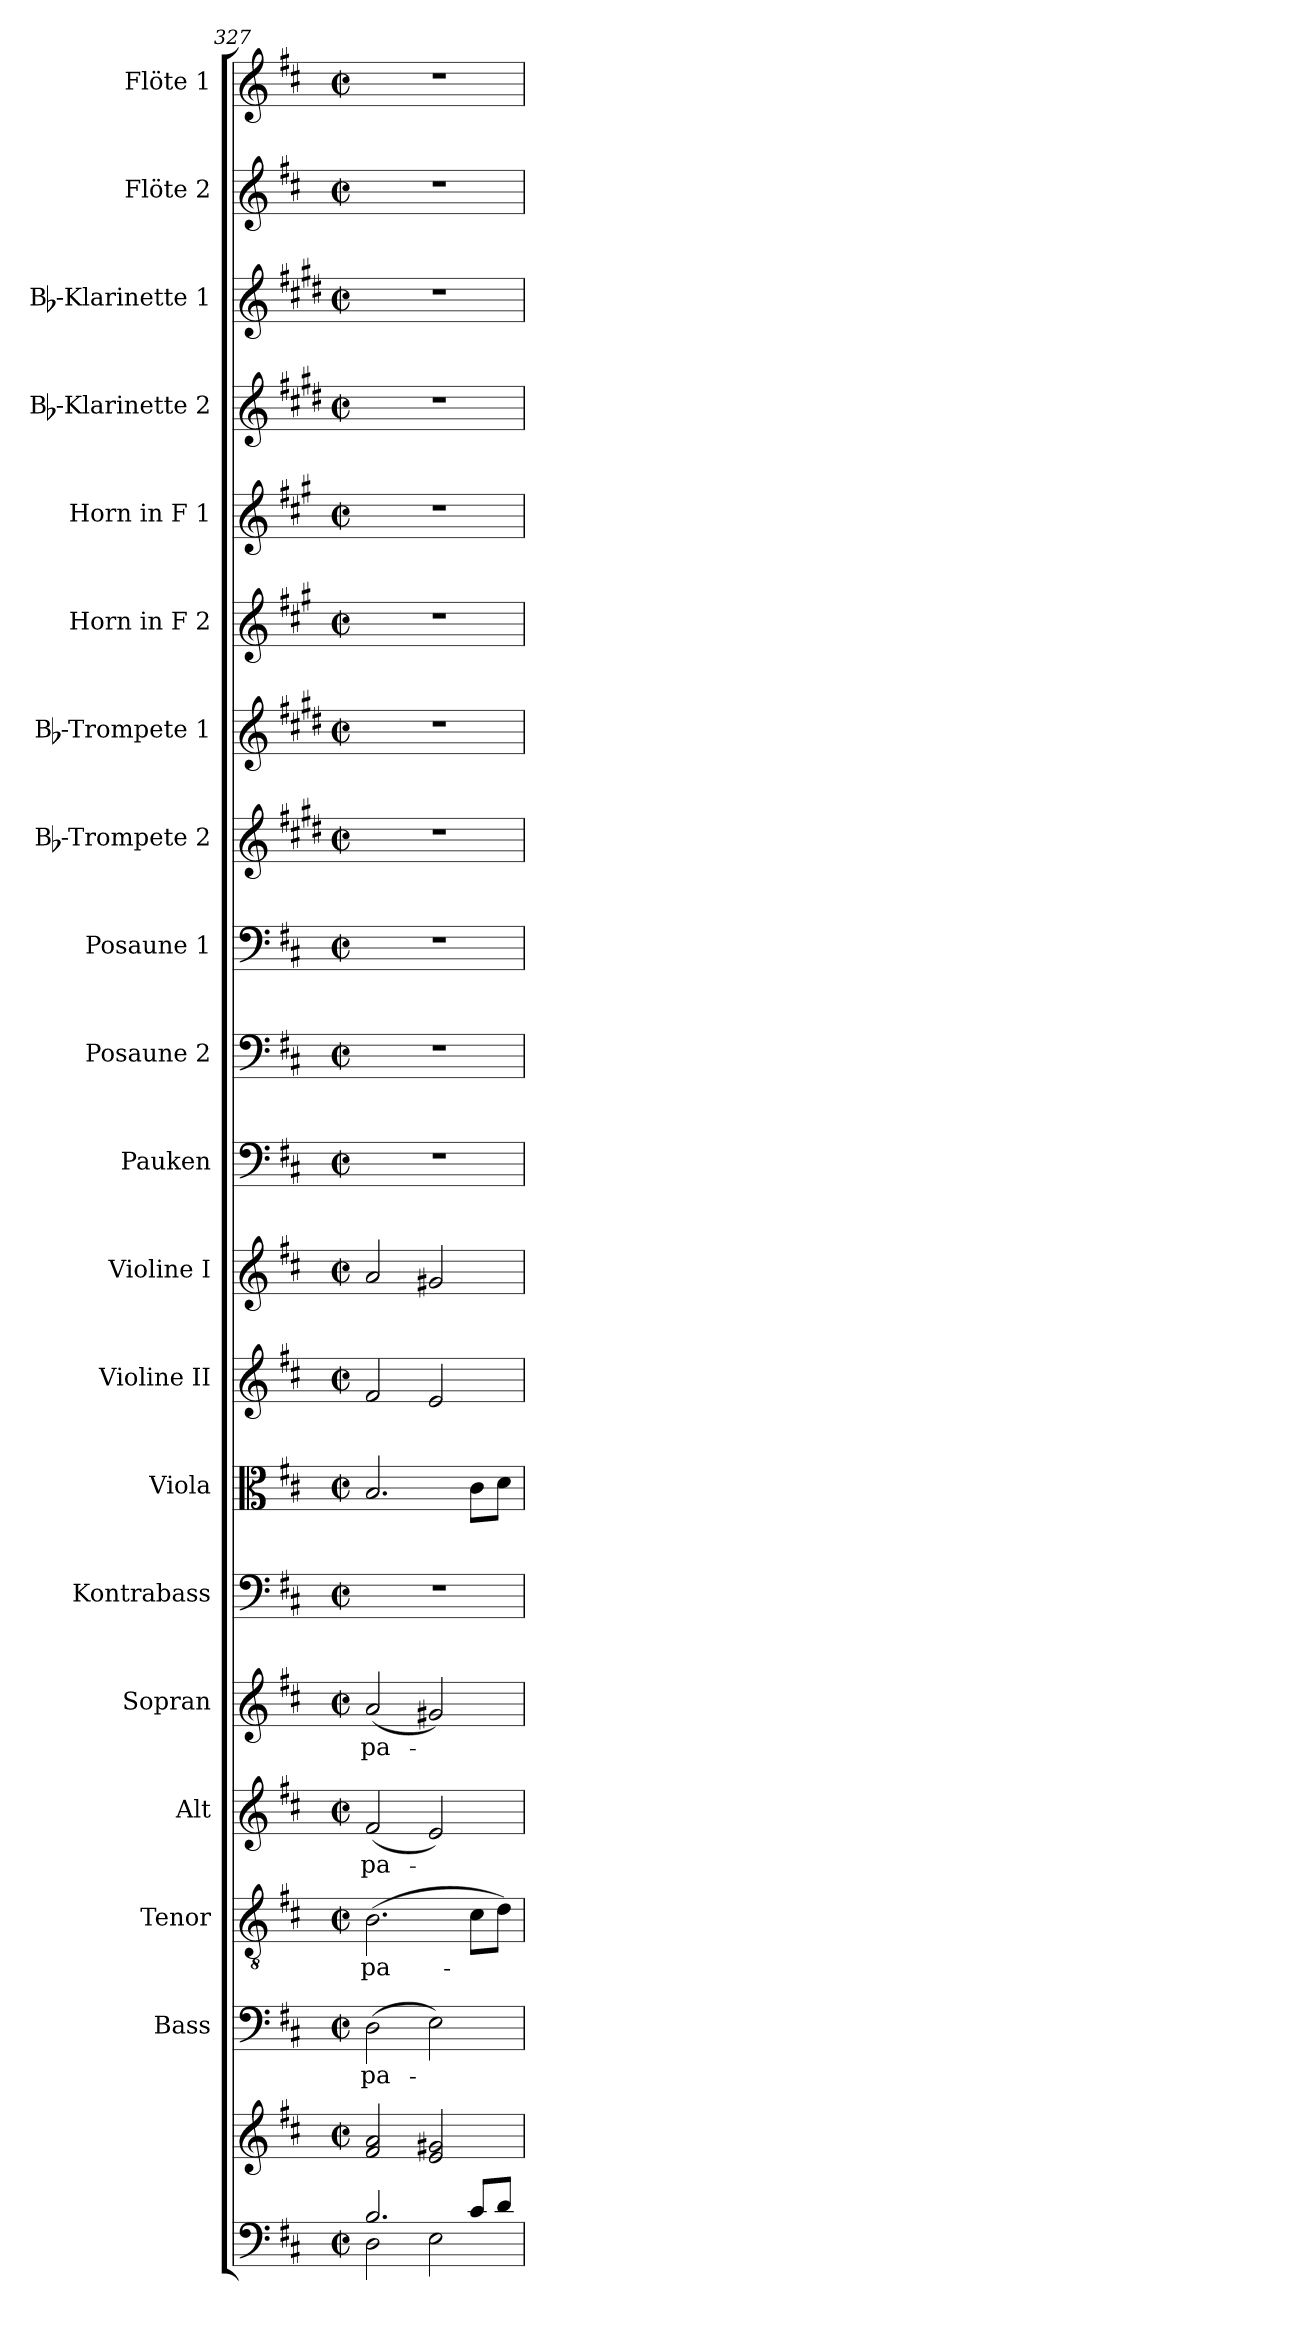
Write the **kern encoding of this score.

**kern	**kern	**kern	**text	**kern	**text	**kern	**text	**kern	**text	**kern	**kern	**kern	**kern	**kern	**kern	**kern	**kern	**kern	**kern	**kern	**kern	**kern	**kern	**kern
*part20	*part20	*part19	*part19	*part18	*part18	*part17	*part17	*part16	*part16	*part15	*part14	*part13	*part12	*part11	*part10	*part9	*part8	*part7	*part6	*part5	*part4	*part3	*part2	*part1
*staff21	*staff20	*staff19	*staff19	*staff18	*staff18	*staff17	*staff17	*staff16	*staff16	*staff15	*staff14	*staff13	*staff12	*staff11	*staff10	*staff9	*staff8	*staff7	*staff6	*staff5	*staff4	*staff3	*staff2	*staff1
*	*	*I"Bass	*	*I"Tenor	*	*I"Alt	*	*I"Sopran	*	*I"Kontrabass	*I"Viola	*I"Violine II	*I"Violine I	*I"Pauken	*I"Posaune 2	*I"Posaune 1	*I"Bb-Trompete 2	*I"Bb-Trompete 1	*I"Horn in F 2	*I"Horn in F 1	*I"Bb-Klarinette 2	*I"Bb-Klarinette 1	*I"Flöte 2	*I"Flöte 1
*	*	*I'B.	*	*I'T.	*	*I'A.	*	*I'S.	*	*I'Kb.	*I'Vla.	*I'Vl. II	*I'Vl. I	*I'Pk.	*I'Pos. 2	*I'Pos. 1	*I'Bb Trp. 2	*I'Bb Trp. 1	*	*	*I'Bb Kl. 2	*I'Bb Kl. 1	*I'Fl. 2	*I'Fl. 1
*clefF4	*clefG2	*clefF4	*	*clefGv2	*	*clefG2	*	*clefG2	*	*clefF4	*clefC3	*clefG2	*clefG2	*clefF4	*clefF4	*clefF4	*clefG2	*clefG2	*clefG2	*clefG2	*clefG2	*clefG2	*clefG2	*clefG2
*	*	*	*	*	*	*	*	*	*	*ITrd7c12	*	*	*	*	*	*	*ITrd1c2	*ITrd1c2	*ITrd4c7	*ITrd4c7	*ITrd1c2	*ITrd1c2	*	*
*k[f#c#]	*k[f#c#]	*k[f#c#]	*	*k[f#c#]	*	*k[f#c#]	*	*k[f#c#]	*	*k[f#c#]	*k[f#c#]	*k[f#c#]	*k[f#c#]	*k[f#c#]	*k[f#c#]	*k[f#c#]	*k[f#c#]	*k[f#c#]	*k[f#c#]	*k[f#c#]	*k[f#c#]	*k[f#c#]	*k[f#c#]	*k[f#c#]
*D:	*D:	*D:	*	*D:	*	*D:	*	*D:	*	*D:	*D:	*D:	*D:	*D:	*D:	*D:	*D:	*D:	*D:	*D:	*D:	*D:	*D:	*D:
*M2/2	*M2/2	*M2/2	*	*M2/2	*	*M2/2	*	*M2/2	*	*M2/2	*M2/2	*M2/2	*M2/2	*M2/2	*M2/2	*M2/2	*M2/2	*M2/2	*M2/2	*M2/2	*M2/2	*M2/2	*M2/2	*M2/2
*met(c|)	*met(c|)	*met(c|)	*	*met(c|)	*	*met(c|)	*	*met(c|)	*	*met(c|)	*met(c|)	*met(c|)	*met(c|)	*met(c|)	*met(c|)	*met(c|)	*met(c|)	*met(c|)	*met(c|)	*met(c|)	*met(c|)	*met(c|)	*met(c|)	*met(c|)
=327	=327	=327	=327	=327	=327	=327	=327	=327	=327	=327	=327	=327	=327	=327	=327	=327	=327	=327	=327	=327	=327	=327	=327	=327
*^	*	*	*	*	*	*	*	*	*	*	*	*	*	*	*	*	*	*	*	*	*	*	*	*
!	!	!	!	!LO:LY:b	!	!LO:LY:b	!	!LO:LY:b	!	!LO:LY:b	!	!	!	!	!	!	!	!	!	!	!	!	!	!	!
2.B/	2D\	2f#/ 2a/	(>2D\	pa-	(>2.B\	pa-	(<2f#/	pa-	(<2a/	pa-	1r	2.B/	2f#/	2a/	1r	1r	1r	1r	1r	1r	1r	1r	1r	1r	1r
.	2E\	2e/ 2g#X/	2E\)	.	.	.	2e/)	.	2g#X/)	.	.	.	2e/	2g#X/	.	.	.	.	.	.	.	.	.	.	.
8c#/L	.	.	.	.	8c#\L	.	.	.	.	.	.	8c#\L	.	.	.	.	.	.	.	.	.	.	.	.	.
8d/J	.	.	.	.	8d\J)	.	.	.	.	.	.	8d\J	.	.	.	.	.	.	.	.	.	.	.	.	.
*v	*v	*	*	*	*	*	*	*	*	*	*	*	*	*	*	*	*	*	*	*	*	*	*	*	*
=	=	=	=	=	=	=	=	=	=	=	=	=	=	=	=	=	=	=	=	=	=	=	=	=
*-	*-	*-	*-	*-	*-	*-	*-	*-	*-	*-	*-	*-	*-	*-	*-	*-	*-	*-	*-	*-	*-	*-	*-	*-
